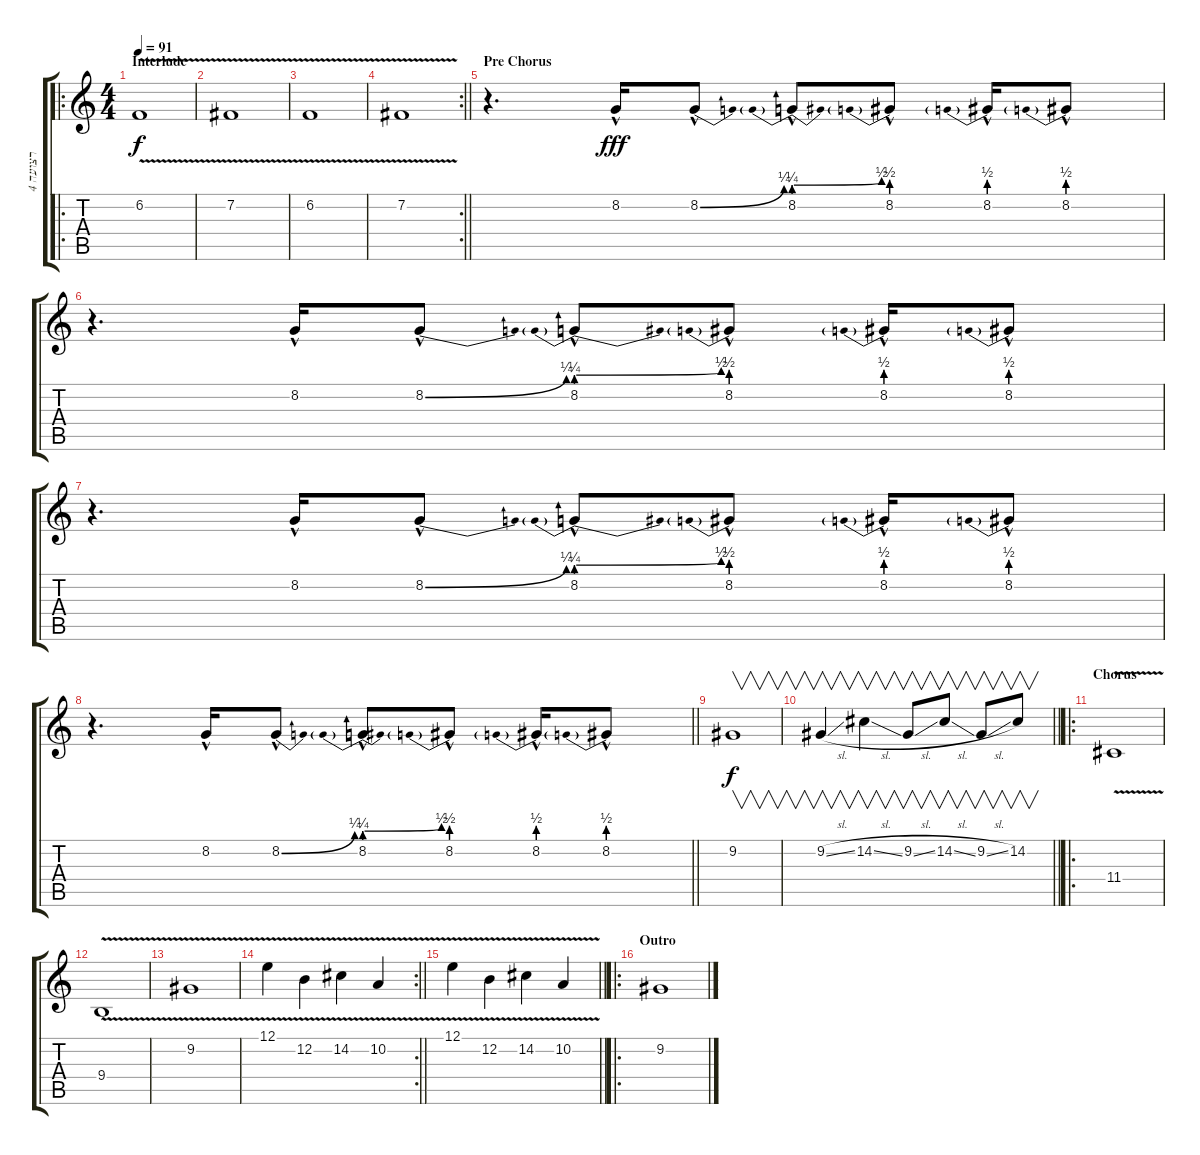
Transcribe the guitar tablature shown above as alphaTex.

\track ("רצועה 4" "רצועה 4") {instrument cello}
\staff {score tabs}
\tuning (E4 B3 G3 D3 A2 E2) {hide}
\ro
\ts (4 4)
\section ("" "Interlude")
\tempo 91
\clef g2
\ks c
6.2{v}.1{dy f} |
7.2{v}.1 |
6.2{v}.1 |
\rc 2
\barLineRight lightlight
7.2{v}.1 |
\section ("" "Pre Chorus")
r.4{d} 8.2{hac}.16{dy fff} 8.2{be (bend 0 0 60 1) hac}.8 8.2{be (prebendbend 0 1 60 2) hac}.8 8.2{be (prebend 0 2 60 2) hac}.8 8.2{be (prebend 0 2 60 2) hac}.16 8.2{be (prebend 0 2 60 2) hac}.8 |
r.4{d} 8.2{hac}.16 8.2{be (bend 0 0 60 1) hac}.8 8.2{be (prebendbend 0 1 60 2) hac}.8 8.2{be (prebend 0 2 60 2) hac}.8 8.2{be (prebend 0 2 60 2) hac}.16 8.2{be (prebend 0 2 60 2) hac}.8 |
r.4{d} 8.2{hac}.16 8.2{be (bend 0 0 60 1) hac}.8 8.2{be (prebendbend 0 1 60 2) hac}.8 8.2{be (prebend 0 2 60 2) hac}.8 8.2{be (prebend 0 2 60 2) hac}.16 8.2{be (prebend 0 2 60 2) hac}.8 |
\barLineRight lightlight
r.4{d} 8.2{hac}.16 8.2{be (bend 0 0 60 1) hac}.8 8.2{be (prebendbend 0 1 60 2) hac}.8 8.2{be (prebend 0 2 60 2) hac}.8 8.2{be (prebend 0 2 60 2) hac}.16 8.2{be (prebend 0 2 60 2) hac}.8 |
9.2.1{v dy f} |
\barLineRight lightlight
9.2{sl}.4{v} 14.2{sl}.4{v} 9.2{sl}.8{v} 14.2{sl}.8{v} 9.2{sl}.8{v} 14.2.8{v} |
\ro
\section ("" "Chorus")
11.4{v}.1 |
9.4{v}.1 |
9.2{v}.1 |
\rc 2
\barLineRight lightlight
12.1{v}.4 12.2{v}.4 14.2{v}.4 10.2{v}.4 |
\barLineRight lightlight
12.1{v}.4 12.2{v}.4 14.2{v}.4 10.2{v}.4 |
\ro
\section ("" "Outro")
9.2.1
